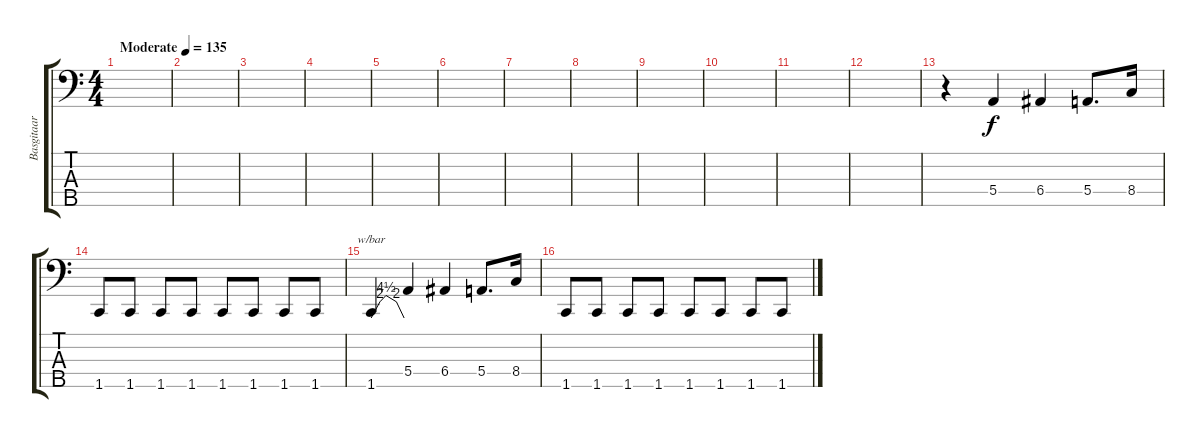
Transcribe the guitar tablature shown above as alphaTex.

\track ("Basgitaar" "Basgitaar") {instrument electricbassfinger}
\staff {score tabs}
\tuning (G2 D2 A1 E1 B0) {hide}
\ts (4 4)
\tempo (135 "Moderate")
\clef f4
\ks c
|
|
|
|
|
|
|
|
|
|
|
|
r.4 5.4.4 6.4.4 5.4.8{d} 8.4.16 |
1.5.8 1.5.8 1.5.8 1.5.8 1.5.8 1.5.8 1.5.8 1.5.8 |
1.5.4{tbe (custom default 0 0 16 8 27 18 46 8 60 0)} 5.4.4 6.4.4 5.4.8{d} 8.4.16 |
1.5.8 1.5.8 1.5.8 1.5.8 1.5.8 1.5.8 1.5.8 1.5.8
